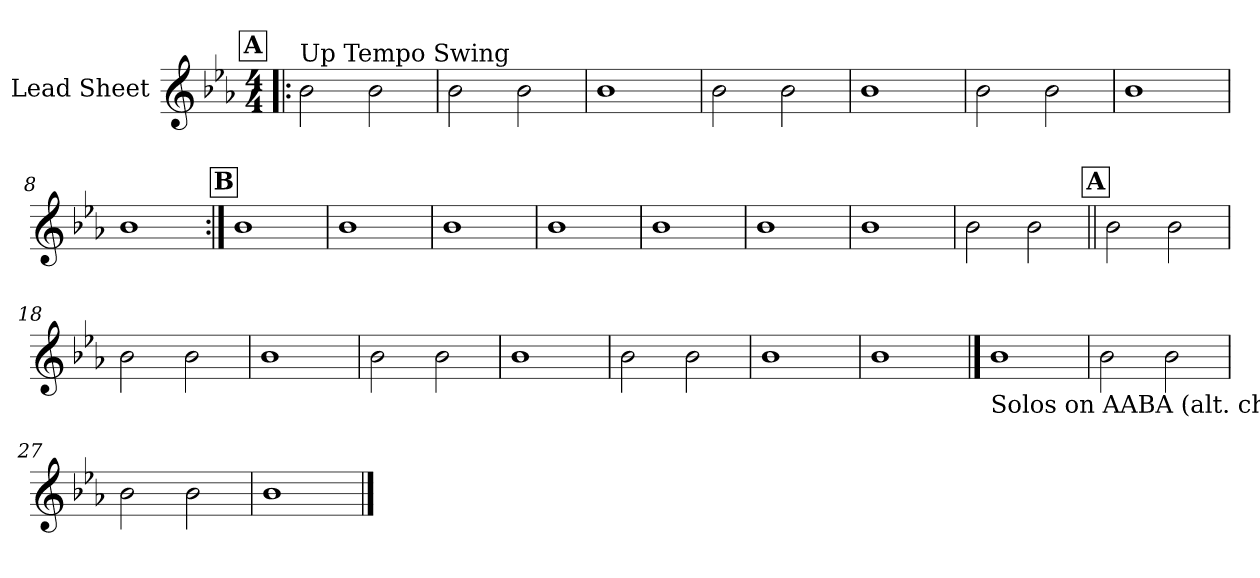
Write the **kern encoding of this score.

**kern
*part1
*staff1
*I"Lead Sheet
*clefG2
*k[b-e-a-]
*E-:
*M4/4
!!LO:REH:place=s1:a:fs=14:t=A
=1!|:
!LO:TX:a:t=Up Tempo Swing
2b-\
2b-\
=2
2b-\
2b-\
=3
1b-
=4
2b-\
2b-\
!!LO:LB:g=z
=5
1b-
=6
2b-\
2b-\
=7
1b-
=8
1b-
!!LO:LB:g=z
!!LO:REH:place=s1:a:fs=14:t=B
=9:|!
1b-
=10
1b-
=11
1b-
=12
1b-
!!LO:LB:g=z
=13
1b-
=14
1b-
=15
1b-
=16
2b-\
2b-\
!!LO:LB:g=z
!!LO:REH:place=s1:a:fs=14:t=A
=17||
2b-\
2b-\
=18
2b-\
2b-\
=19
1b-
=20
2b-\
2b-\
!!LO:LB:g=z
=21
1b-
=22
2b-\
2b-\
=23
1b-
=24
1b-
!!LO:LB:g=z
==25
!LO:TX:b:t=Solos on AABA (alt. changes for head)
1b-
=26
2b-\
2b-\
=27
2b-\
2b-\
=28
1b-
==
*-
